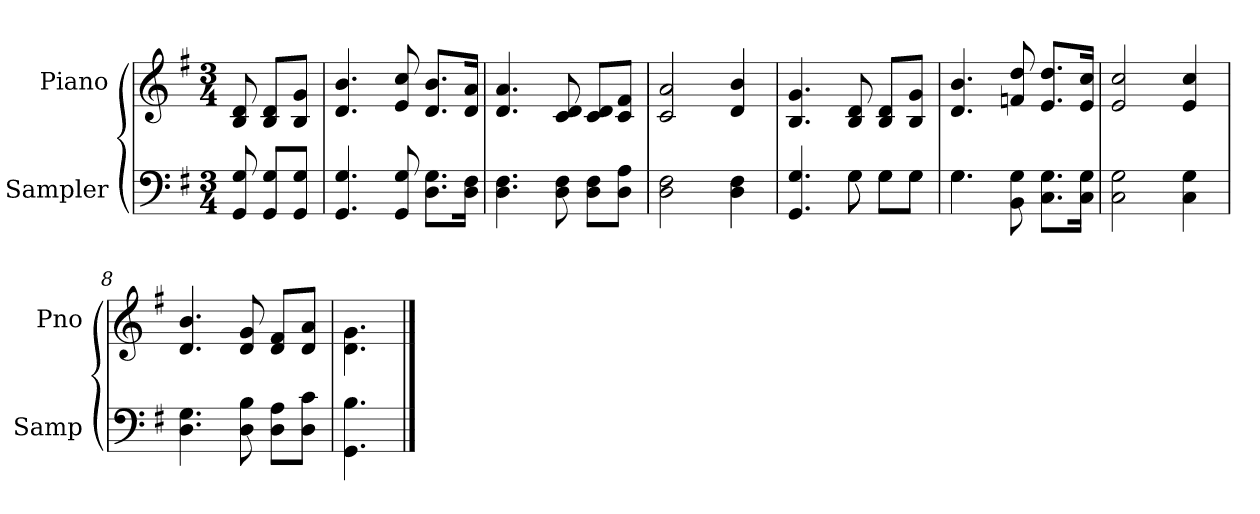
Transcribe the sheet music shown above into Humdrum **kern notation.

**kern	**kern
*part2	*part1
*staff2	*staff1
*I"Sampler	*I"Piano
*I'Samp	*I'Pno
*clefF4	*clefG2
*k[f#]	*k[f#]
*G:	*G:
*M3/4	*M3/4
=1	=1
8GG 8G	8B 8d
8GG/ 8G/L	8B/ 8d/L
8GG/ 8G/J	8B/ 8g/J
=2	=2
4.GG 4.G	4.d 4.b
8GG 8G	8e 8cc
8.D\ 8.G\L	8.d/ 8.b/L
16D\ 16F#\Jk	16d/ 16a/Jk
=3	=3
4.D 4.F#	4.d 4.a
8D 8F#	8c 8d
8D\ 8F#\L	8c/ 8d/L
8D\ 8A\J	8c/ 8f#/J
=4	=4
2D 2F#	2c 2a
4D 4F#	4d 4b
=5	=5
*^	*
4.GG 4.G	4.ryy	4.B 4.g
8G\	8G	8B 8d
8G\L	8G\L	8B/ 8d/L
8G\J	8G\J	8B/ 8g/J
=6	=6	=6
4.G\	4.G	4.d 4.b
8BB 8G	4.ryy	8fn 8dd
8.C\ 8.G\L	.	8.e/ 8.dd/L
16C\ 16G\Jk	.	16e/ 16cc/Jk
*v	*v	*
=7	=7
2C 2G	2e 2cc
4C 4G	4e 4cc
=8	=8
4.D 4.G	4.d 4.b
8D 8B	8d 8g
8D\ 8A\L	8d/ 8f#/L
8D\ 8c\J	8d/ 8a/J
=9	=9
4.GG 4.B	4.d\ 4.g\
==	==
*-	*-
